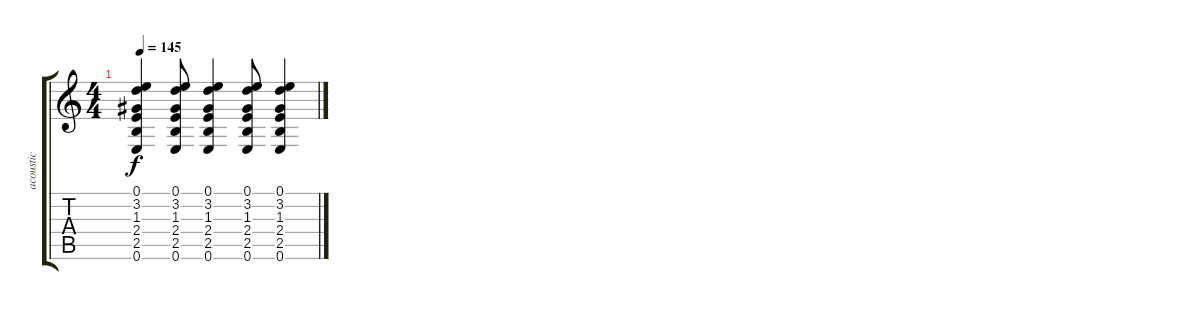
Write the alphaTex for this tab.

\track ("acoustic" "acoustic") {instrument acousticguitarnylon}
\staff {score tabs}
\tuning (E4 B3 G3 D3 A2 E2) {hide}
\ts (4 4)
\tempo 145
\clef g2
\ks c
(0.1 3.2 1.3 2.4 2.5 0.6).4{dy f} (0.1 3.2 1.3 2.4 2.5 0.6).8 (0.1 3.2 1.3 2.4 2.5 0.6).4 (0.1 3.2 1.3 2.4 2.5 0.6).8 (0.1 3.2 1.3 2.4 2.5 0.6).4
